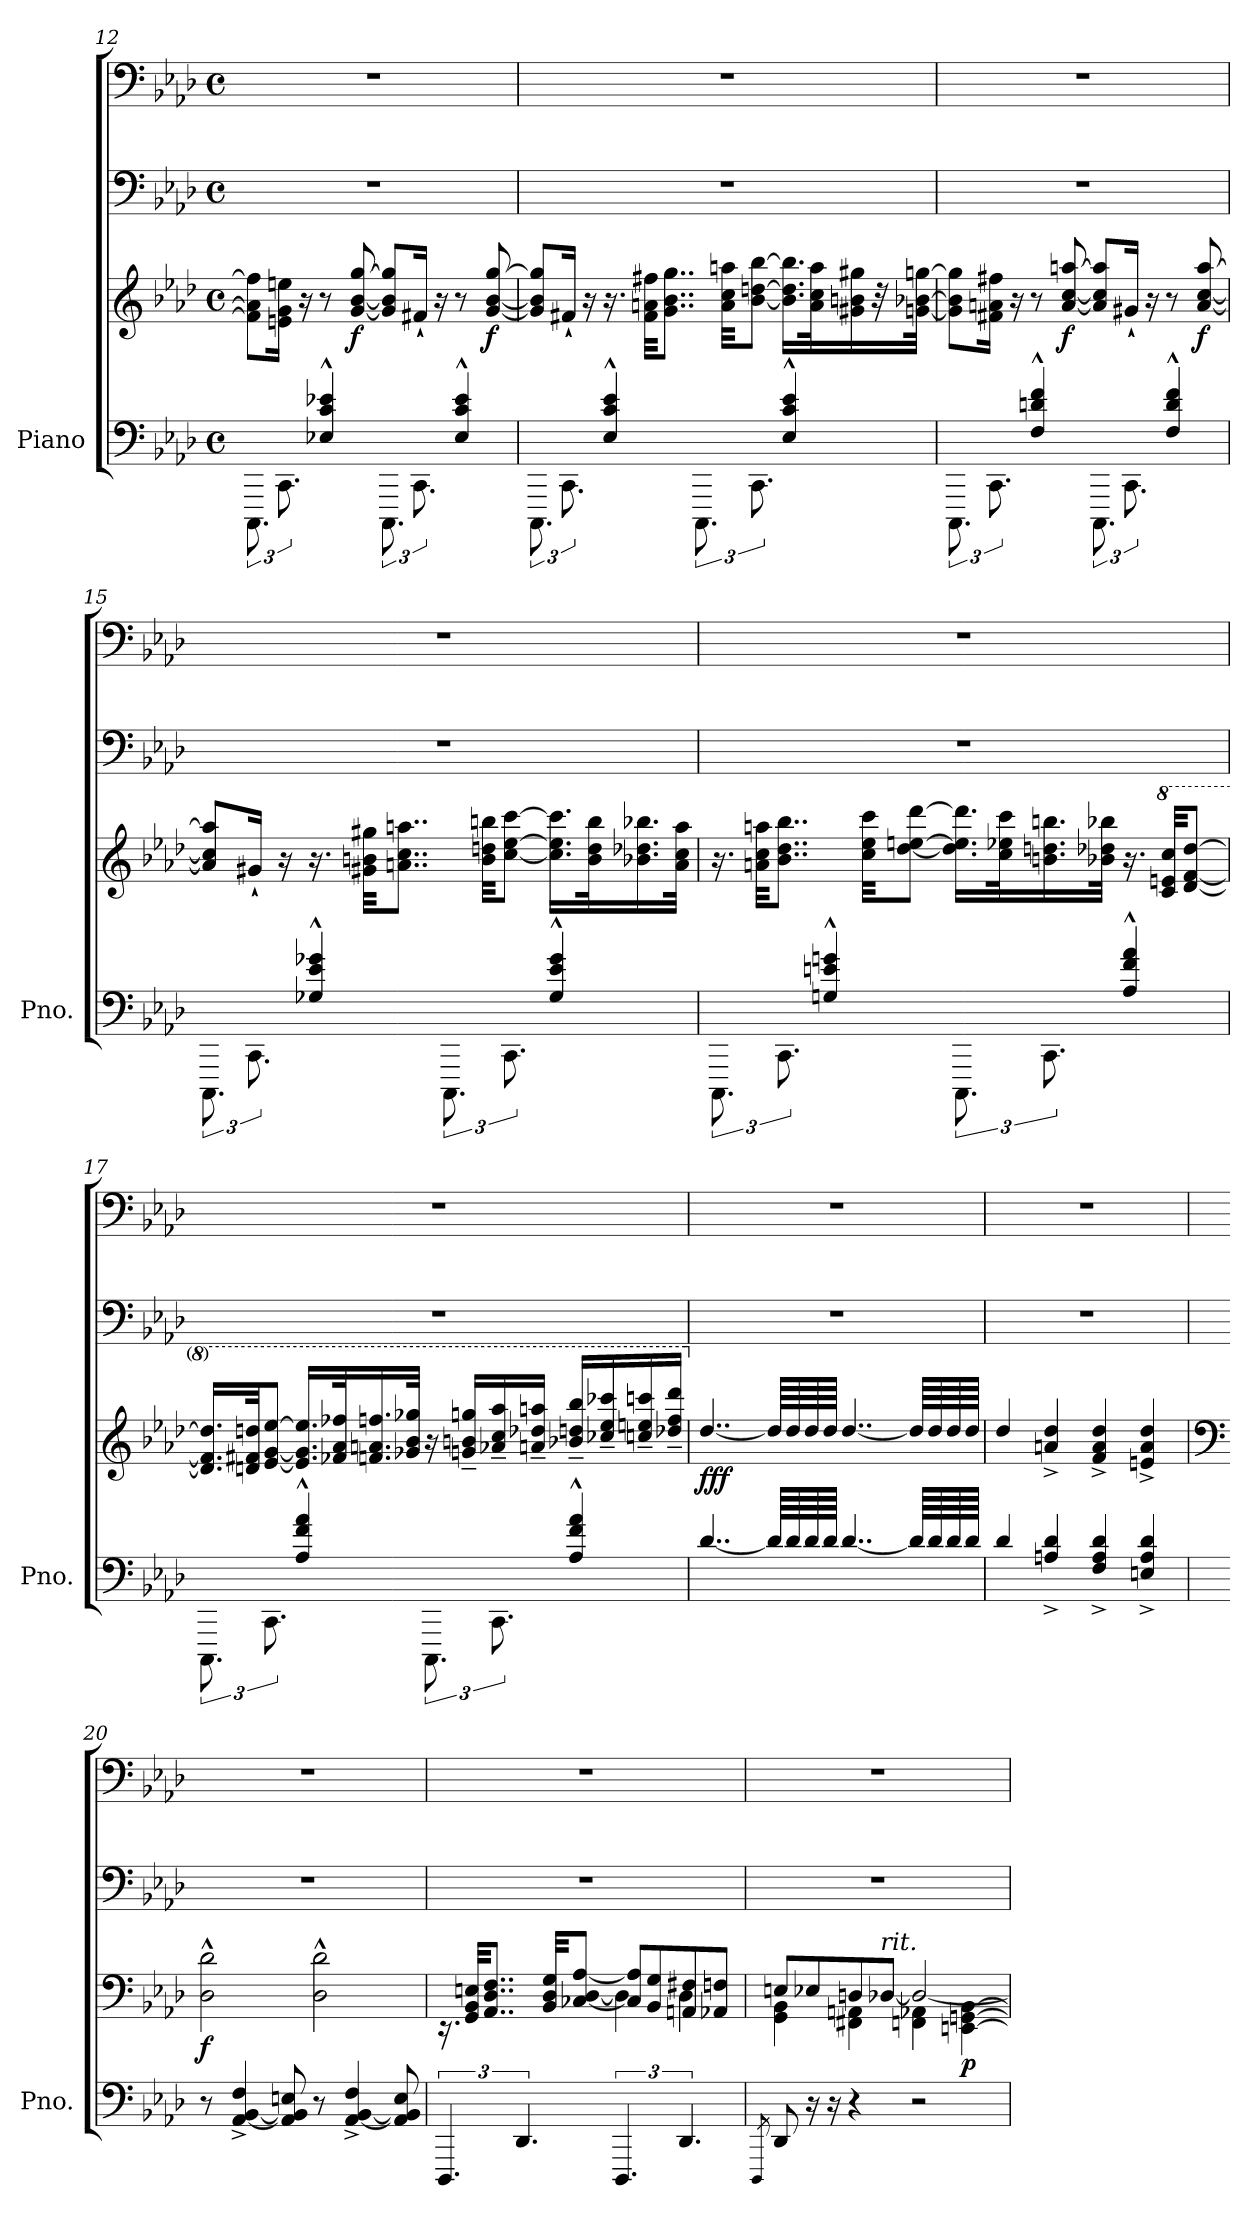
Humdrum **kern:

**kern	**kern	**kern	**kern	**dynam
*part1	*part1	*part1	*part1	*part1
*staff4	*staff3	*staff2	*staff1	*staff1/2/3/4
*I"Piano	*	*	*	*
*I'Pno.	*	*	*	*
*clefF4	*clefG2	*clefF4	*clefF4	*
*k[b-e-a-d-]	*k[b-e-a-d-]	*k[b-e-a-d-]	*k[b-e-a-d-]	*
*M4/4	*M4/4	*M4/4	*M4/4	*
*met(c)	*met(c)	*met(c)	*met(c)	*
=12	=12	=12	=12	=12
*^	*	*	*	*
12.CCC\	4ryy	8f\] 8a-\] 8ff\]L	1r	1r	.
12.CC\	.	16en\ 16g\ 16een\Jk	.	.	.
.	.	16r	.	.	.
4E-X/^^ 4c/^^ 4e-X/^^	4ryy	8r	.	.	.
!	!	!	!	!	!LO:DY:b=3
.	.	[8g/ [8b-/ [8gg/	.	.	f
12.CCC\	8d-/Lyy	8g/] 8b-/] 8gg/]L	.	.	.
12.CC\	16F#X/` 16An/`Jk	16f#X`/Jk	.	.	.
.	16ryy	16r	.	.	.
4E-/^^ 4c/^^ 4e-/^^	4ryy	8r	.	.	.
!	!	!	!	!	!LO:DY:b=3
.	.	[8g/ [8b-/ [8gg/	.	.	f
!!LO:LB:g=z
=13	=13	=13	=13	=13	=13
12.CCC\	8d-/Lyy	8g/] 8b-/] 8gg/]L	1r	1r	.
12.CC\	16F#X/` 16An/`Jk	16f#X`/Jk	.	.	.
.	16ryy	16r	.	.	.
4E-/^^ 4c/^^ 4e-/^^	4ryy	16.r	.	.	.
.	.	32f#\ 32an\ 32ff#X\KKL	.	.	.
.	.	8..g\ 8..b-\ 8..gg\J	.	.	.
12.CCC\	2ryy	.	.	.	.
.	.	32a\ 32cc\ 32aan\KKL	.	.	.
12.CC\	.	[8b-\ [8ddn\ [8bb-\J	.	.	.
4E-/^^ 4c/^^ 4e-/^^	.	16.b-\] 16.dd\] 16.bb-\]LL	.	.	.
.	.	32a\ 32cc\ 32aa\K	.	.	.
.	.	16g#X\ 16bn\ 16gg#X\	.	.	.
.	.	32r	.	.	.
.	.	[32gn\ [32b-X\ [32ggn\JJk	.	.	.
=14	=14	=14	=14	=14	=14
12.CCC\	4ryy	8g\] 8b-\] 8gg\]L	1r	1r	.
12.CC\	.	16f#X\ 16an\ 16ff#X\Jk	.	.	.
.	.	16r	.	.	.
4F/^^ 4dn/^^ 4f/^^	4ryy	8r	.	.	.
!	!	!	!	!	!LO:DY:b=3
.	.	[8a/ [8cc/ [8aan/	.	.	f
12.CCC\	8d/Lyy	8a/] 8cc/] 8aa/]L	.	.	.
12.CC\	16G#X/` 16Bn/`Jk	16g#X`/Jk	.	.	.
.	16ryy	16r	.	.	.
4F/^^ 4d/^^ 4f/^^	4ryy	8r	.	.	.
!	!	!	!	!	!LO:DY:b=3
.	.	[8a/ [8cc/ [8aa/	.	.	f
!!LO:LB:g=z
=15	=15	=15	=15	=15	=15
12.CCC\	8d-/Lyy	8a/] 8cc/] 8aa/]L	1r	1r	.
12.CC\	16G#X/` 16Bn/`Jk	16g#X`/Jk	.	.	.
.	16ryy	16r	.	.	.
4G-X/^^ 4e-/^^ 4g-X/^^	4ryy	16.r	.	.	.
.	.	32g#X\ 32bn\ 32gg#X\KKL	.	.	.
.	.	8..an\ 8..cc\ 8..aan\J	.	.	.
12.CCC\	2ryy	.	.	.	.
.	.	32b\ 32ddn\ 32bbn\KKL	.	.	.
12.CC\	.	[8cc\ [8ee-\ [8ccc\J	.	.	.
4G-/^^ 4e-/^^ 4g-/^^	.	16.cc\] 16.ee-\] 16.ccc\]LL	.	.	.
.	.	32b\ 32dd\ 32bb\K	.	.	.
.	.	16.b-X\ 16.dd-X\ 16.bb-X\	.	.	.
.	.	32a\ 32cc\ 32aa\JJk	.	.	.
*v	*v	*	*	*	*
=16	=16	=16	=16	=16
12.CCC\	16.r	1r	1r	.
.	32an\ 32cc\ 32aan\KKL	.	.	.
12.CC\	8..b-\ 8..dd-\ 8..bb-\J	.	.	.
4Gn/^^ 4en/^^ 4gn/^^	.	.	.	.
.	32cc\ 32ee-\ 32ccc\KKL	.	.	.
.	[8dd-\ [8een\ [8ddd-\J	.	.	.
12.CCC\	16.dd-\] 16.ee\] 16.ddd-\]LL	.	.	.
.	32cc\ 32ee-X\ 32ccc\K	.	.	.
12.CC\	16.bn\ 16.ddn\ 16.bbn\	.	.	.
.	32b-X\ 32dd-X\ 32bb-X\JJk	.	.	.
4A-/^^ 4f/^^ 4a-/^^	16.r	.	.	.
*	*8va	*	*	*
.	32cc/ 32een/ 32ccc/KKL	.	.	.
.	[8dd-/ [8ff/ [8ddd-/J	.	.	.
!!LO:LB:g=z
=17	=17	=17	=17	=17
12.CCC\	16.dd-/] 16.ff/] 16.ddd-/]LL	1r	1r	.
.	32ddn/ 32ff#X/ 32dddn/JK	.	.	.
12.CC\	[8ee-/ [8gg/ [8eee-/J	.	.	.
4A-/^^ 4f/^^ 4a-/^^	16.ee-/] 16.gg/] 16.eee-/]LL	.	.	.
.	32ff-X/ 32aa-/ 32fff-X/K	.	.	.
.	16.ffn/ 16.aan/ 16.fffn/	.	.	.
.	32gg-X/ 32bb-/ 32ggg-X/JJk	.	.	.
12.CCC\	16r	.	.	.
.	16ggn/~ 16bbn/~ 16gggn/~LL	.	.	.
12.CC\	16aa-X/~ 16ccc/~ 16aaa-/~	.	.	.
.	16aan/~ 16ddd-X/~ 16aaan/~JJ	.	.	.
4A-/^^ 4f/^^ 4a-/^^	16bb-X/~ 16dddn/~ 16bbb-/~LL	.	.	.
.	16ccc-X/~ 16eee-/~ 16cccc-X/~	.	.	.
.	16cccn/~ 16eeen/~ 16ccccn/~	.	.	.
.	16ddd-X/~ 16fff/~ 16dddd-/~JJ	.	.	.
=18	=18	=18	=18	=18
*	*X8va	*	*	*
*	*	*	*MM60	*
!	!	!	!	!LO:DY:b=3
[4..d-/	[4..dd-/	1r	1r	fff
64d-/LLLL]	64dd-/LLLL]	.	.	.
64d-/	64dd-/	.	.	.
64d-/	64dd-/	.	.	.
64d-/JJJJ	64dd-/JJJJ	.	.	.
[4..d-/	[4..dd-/	.	.	.
64d-/LLLL]	64dd-/LLLL]	.	.	.
64d-/	64dd-/	.	.	.
64d-/	64dd-/	.	.	.
64d-/JJJJ	64dd-/JJJJ	.	.	.
!!LO:PB:g=z
=19	=19	=19	=19	=19
*	*	*	*MM70	*
4d-/	4dd-/	1r	1r	.
4An/^ 4d-/^	4an/^ 4dd-/^	.	.	.
4F/^ 4A/^ 4d-/^	4f/^ 4a/^ 4dd-/^	.	.	.
4En/^ 4A/^ 4d-/^	4en/^ 4a/^ 4dd-/^	.	.	.
=20	=20	=20	=20	=20
*	*clefF4	*	*	*
*	*	*	*MM45	*
!	!	!	!	!LO:DY:b=3
8r	2D-\^^ 2d-\^^	1r	1r	f
[4AA-/^ [4BB-/^ 4F/^	.	.	.	.
8AA-/] 8BB-/] 8En/	.	.	.	.
8r	2D-\^^ 2d-\^^	.	.	.
[4AA-/^ [4BB-/^ 4F/^	.	.	.	.
8AA-/] 8BB-/] 8E/	.	.	.	.
=21	=21	=21	=21	=21
*	*^	*	*	*
6.DDD-/	2ryy	16.rEE	1r	1r	.
.	.	32GG/ 32BB-/ 32En/KKL	.	.	.
.	.	8..AA-/ 8..D-/ 8..F/J	.	.	.
6.DD-/	.	.	.	.	.
.	.	32BB-/ 32D-/ 32G/KKL	.	.	.
.	.	[8C-X/ [8D-/ [8A-/J	.	.	.
6.DDD-/	4D-\]	8C-/] 8A-/]L	.	.	.
.	.	8BB-/ 8G/	.	.	.
6.DD-/	4D-\	8AAn/ 8F#X/	.	.	.
.	.	8AA-X/ 8Fn/J	.	.	.
!!LO:LB:g=z
=22	=22	=22	=22	=22	=22
*	*	*	*	*MM50	*
8qDDD-/	.	.	.	.	.
8DD-/	4GG\ 4BB-\	8En/L	1r	1r	.
16r	.	8E-X/	.	.	.
16r	.	.	.	.	.
4r	4FF#X\ 4AAn\	8Dn/	.	.	.
!	!	!LO:TX:a:i:t=rit.	!	!	!
.	.	[8D-X/J	.	.	.
2r	4FFn\ 4AA-X\	2D-/_	.	.	.
!	!	!	!	!	!LO:DY:b=3
.	[4EEn\ [4GGn\ [4BB-\	.	.	.	p
*	*v	*v	*	*	*
=	=	=	=	=
*-	*-	*-	*-	*-
